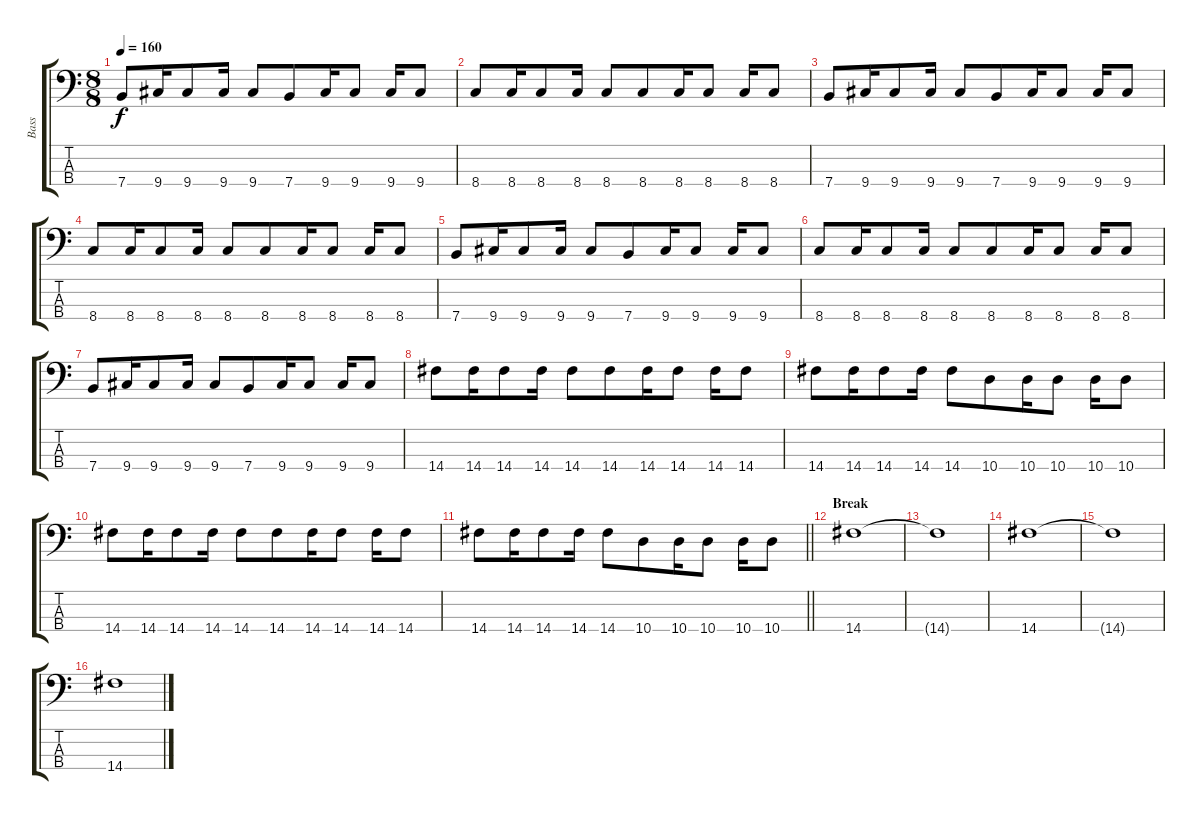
\track ("Bass" "Bass") {instrument electricbassfinger}
\staff {score tabs}
\tuning (G2 D2 A1 E1) {hide}
\ts (8 8)
\tempo 160
\clef f4
\ks c
7.4.8{dy f} 9.4.16 9.4.8 9.4.16 9.4.8 7.4.8 9.4.16 9.4.8 9.4.16 9.4.8 |
8.4.8 8.4.16 8.4.8 8.4.16 8.4.8 8.4.8 8.4.16 8.4.8 8.4.16 8.4.8 |
7.4.8 9.4.16 9.4.8 9.4.16 9.4.8 7.4.8 9.4.16 9.4.8 9.4.16 9.4.8 |
8.4.8 8.4.16 8.4.8 8.4.16 8.4.8 8.4.8 8.4.16 8.4.8 8.4.16 8.4.8 |
7.4.8 9.4.16 9.4.8 9.4.16 9.4.8 7.4.8 9.4.16 9.4.8 9.4.16 9.4.8 |
8.4.8 8.4.16 8.4.8 8.4.16 8.4.8 8.4.8 8.4.16 8.4.8 8.4.16 8.4.8 |
7.4.8 9.4.16 9.4.8 9.4.16 9.4.8 7.4.8 9.4.16 9.4.8 9.4.16 9.4.8 |
14.4.8 14.4.16 14.4.8 14.4.16 14.4.8 14.4.8 14.4.16 14.4.8 14.4.16 14.4.8 |
14.4.8 14.4.16 14.4.8 14.4.16 14.4.8 10.4.8 10.4.16 10.4.8 10.4.16 10.4.8 |
14.4.8 14.4.16 14.4.8 14.4.16 14.4.8 14.4.8 14.4.16 14.4.8 14.4.16 14.4.8 |
\barLineRight lightlight
14.4.8 14.4.16 14.4.8 14.4.16 14.4.8 10.4.8 10.4.16 10.4.8 10.4.16 10.4.8 |
\section ("" "Break")
14.4.1 |
14.4{t}.1 |
14.4.1 |
14.4{t}.1 |
14.4.1
